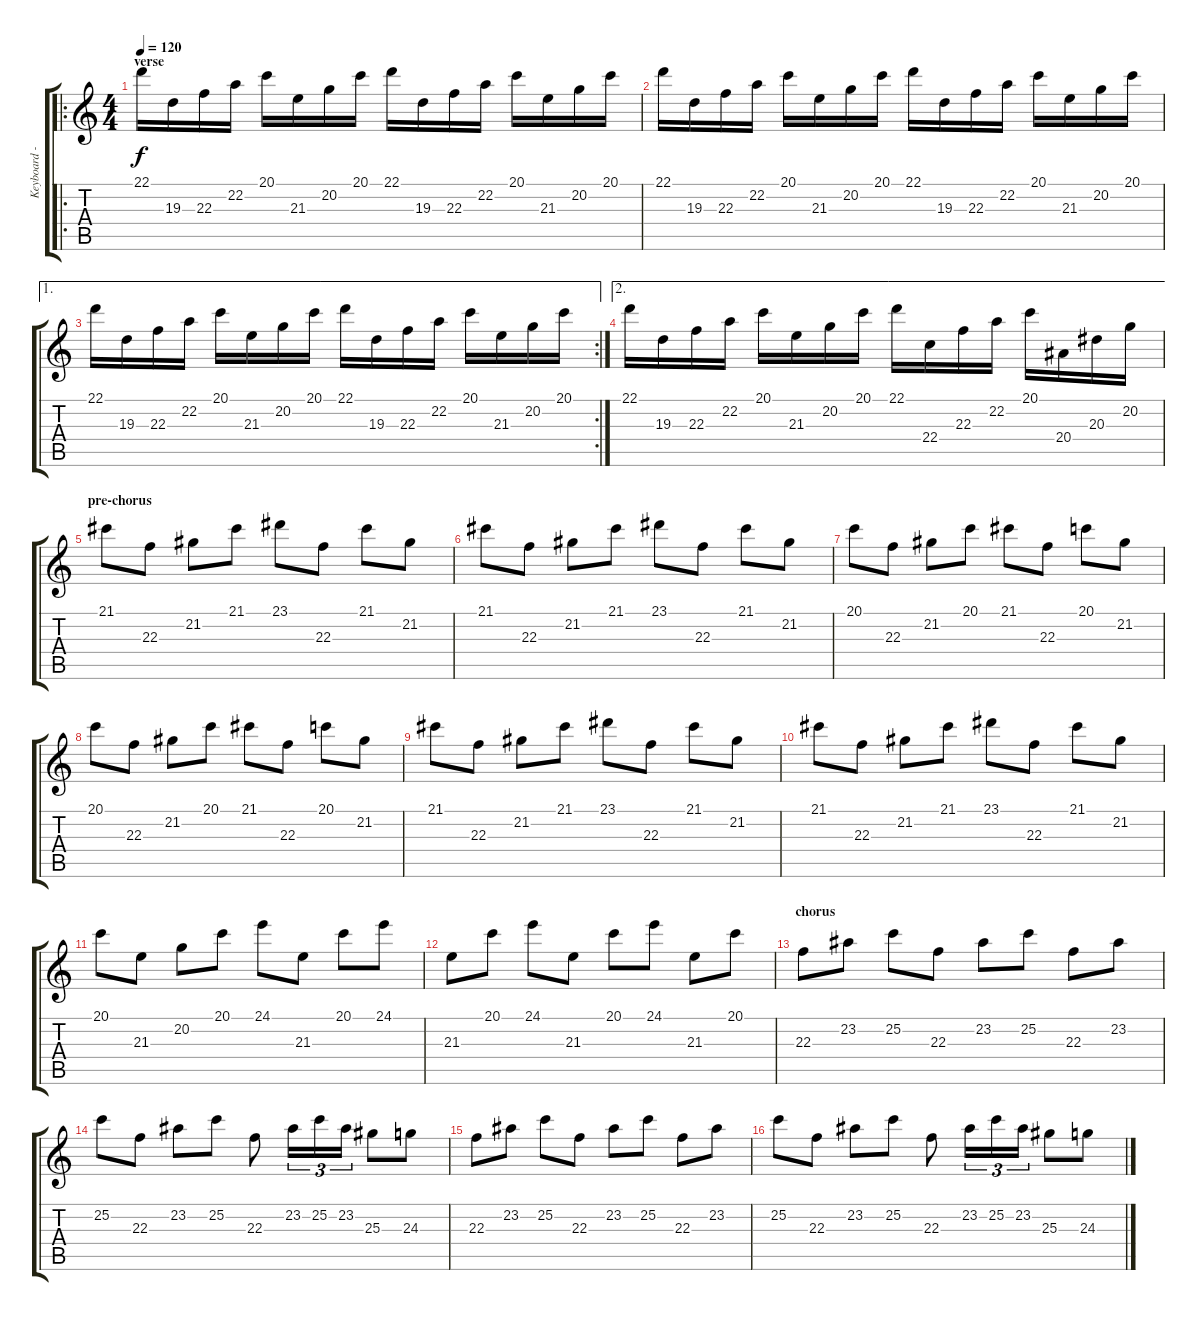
\track ("Keyboard - Piano" "Keyboard -") {instrument acousticgrandpiano}
\staff {score tabs}
\tuning (E4 B3 G3 D3 A2 E2) {hide}
\ro
\ts (4 4)
\section ("" "verse")
\tempo 120
\clef g2
\ks c
22.1.16{dy f volume 10} 19.3.16 22.3.16 22.2.16 20.1.16 21.3.16 20.2.16 20.1.16 22.1.16 19.3.16 22.3.16 22.2.16 20.1.16 21.3.16 20.2.16 20.1.16 |
22.1.16 19.3.16 22.3.16 22.2.16 20.1.16 21.3.16 20.2.16 20.1.16 22.1.16 19.3.16 22.3.16 22.2.16 20.1.16 21.3.16 20.2.16 20.1.16 |
\ae 1
\rc 2
22.1.16{volume 10} 19.3.16 22.3.16 22.2.16 20.1.16 21.3.16 20.2.16 20.1.16 22.1.16 19.3.16 22.3.16 22.2.16 20.1.16 21.3.16 20.2.16 20.1.16 |
\ae 2
22.1.16{volume 10} 19.3.16 22.3.16 22.2.16 20.1.16 21.3.16 20.2.16 20.1.16 22.1.16 22.4.16 22.3.16 22.2.16 20.1.16 20.4.16 20.3.16 20.2.16 |
\section ("" "pre-chorus")
21.1.8 22.3.8 21.2.8 21.1.8 23.1.8 22.3.8 21.1.8 21.2.8 |
21.1.8 22.3.8 21.2.8 21.1.8 23.1.8 22.3.8 21.1.8 21.2.8 |
20.1.8 22.3.8 21.2.8 20.1.8 21.1.8 22.3.8 20.1.8 21.2.8 |
20.1.8 22.3.8 21.2.8 20.1.8 21.1.8 22.3.8 20.1.8 21.2.8 |
21.1.8 22.3.8 21.2.8 21.1.8 23.1.8 22.3.8 21.1.8 21.2.8 |
21.1.8 22.3.8 21.2.8 21.1.8 23.1.8 22.3.8 21.1.8 21.2.8 |
20.1.8 21.3.8 20.2.8 20.1.8 24.1.8 21.3.8 20.1.8 24.1.8 |
21.3.8 20.1.8 24.1.8 21.3.8 20.1.8 24.1.8 21.3.8 20.1.8 |
\section ("" "chorus")
22.3.8 23.2.8 25.2.8 22.3.8 23.2.8 25.2.8 22.3.8 23.2.8 |
25.2.8 22.3.8 23.2.8 25.2.8 22.3.8 23.2.16{tu (3 2)} 25.2.16{tu (3 2)} 23.2.16{tu (3 2)} 25.3.8 24.3.8 |
22.3.8 23.2.8 25.2.8 22.3.8 23.2.8 25.2.8 22.3.8 23.2.8 |
25.2.8 22.3.8 23.2.8 25.2.8 22.3.8 23.2.16{tu (3 2)} 25.2.16{tu (3 2)} 23.2.16{tu (3 2)} 25.3.8 24.3.8
